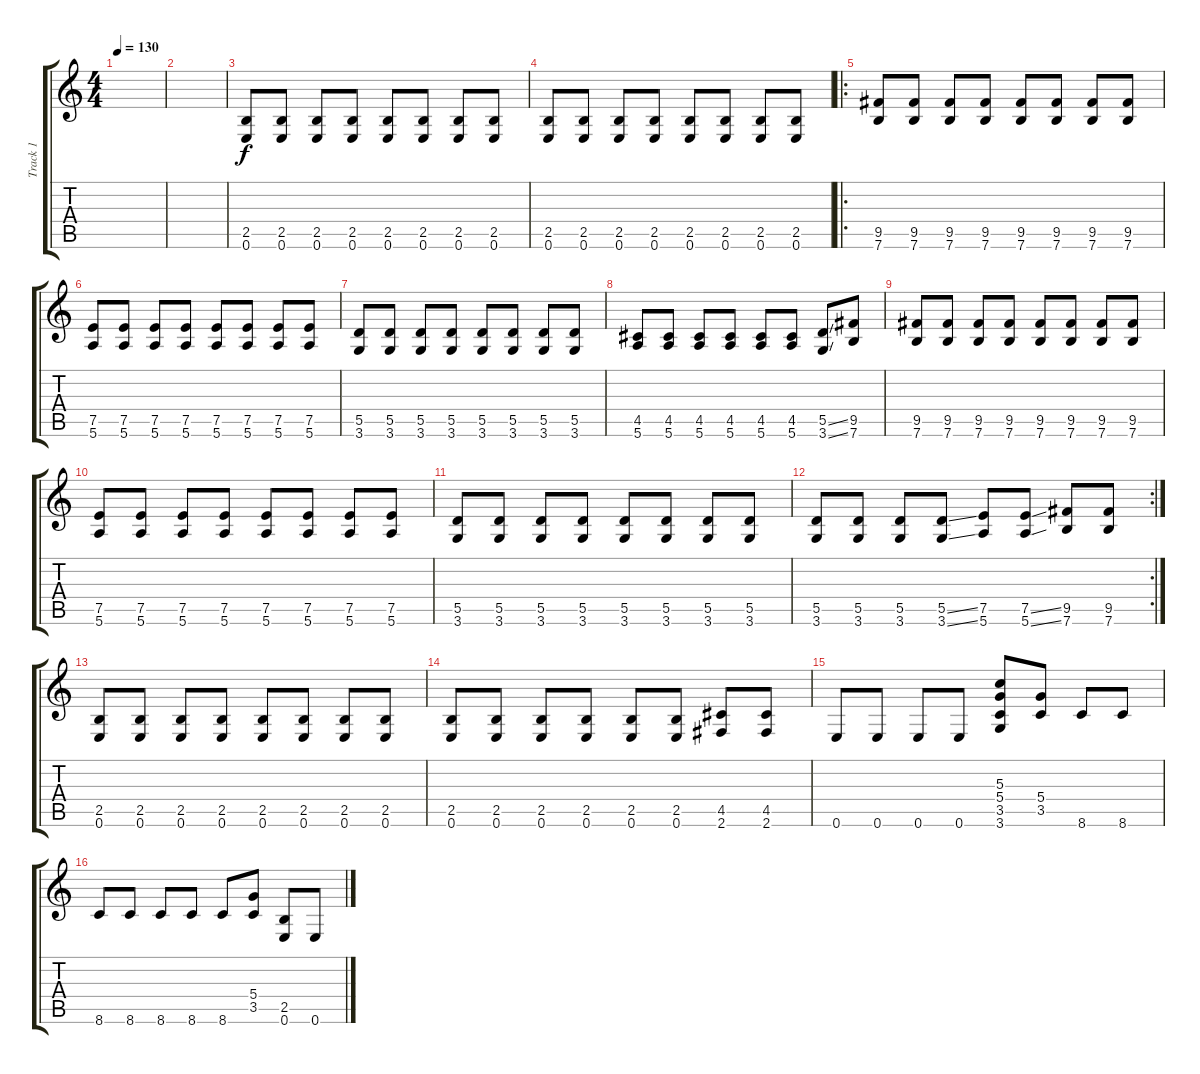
\track ("Track 1" "Track 1") {instrument distortionguitar}
\staff {score tabs}
\tuning (E4 B3 G3 D3 A2 E2) {hide}
\ts (4 4)
\tempo 130
\clef g2
\ks c
|
|
(2.5 0.6).8 (2.5 0.6).8 (2.5 0.6).8 (2.5 0.6).8 (2.5 0.6).8 (2.5 0.6).8 (2.5 0.6).8 (2.5 0.6).8 |
(2.5 0.6).8 (2.5 0.6).8 (2.5 0.6).8 (2.5 0.6).8 (2.5 0.6).8 (2.5 0.6).8 (2.5 0.6).8 (2.5 0.6).8 |
\ro
(9.5 7.6).8{balance 8} (9.5 7.6).8 (9.5 7.6).8 (9.5 7.6).8 (9.5 7.6).8 (9.5 7.6).8 (9.5 7.6).8 (9.5 7.6).8 |
(7.5 5.6).8 (7.5 5.6).8 (7.5 5.6).8 (7.5 5.6).8 (7.5 5.6).8 (7.5 5.6).8 (7.5 5.6).8 (7.5 5.6).8 |
(5.5 3.6).8 (5.5 3.6).8 (5.5 3.6).8 (5.5 3.6).8 (5.5 3.6).8 (5.5 3.6).8 (5.5 3.6).8 (5.5 3.6).8 |
(4.5 5.6).8 (4.5 5.6).8 (4.5 5.6).8 (4.5 5.6).8 (4.5 5.6).8 (4.5 5.6).8 (5.5{ss} 3.6{ss}).8 (9.5 7.6).8 |
(9.5 7.6).8 (9.5 7.6).8 (9.5 7.6).8 (9.5 7.6).8 (9.5 7.6).8 (9.5 7.6).8 (9.5 7.6).8 (9.5 7.6).8 |
(7.5 5.6).8 (7.5 5.6).8 (7.5 5.6).8 (7.5 5.6).8 (7.5 5.6).8 (7.5 5.6).8 (7.5 5.6).8 (7.5 5.6).8 |
(5.5 3.6).8 (5.5 3.6).8 (5.5 3.6).8 (5.5 3.6).8 (5.5 3.6).8 (5.5 3.6).8 (5.5 3.6).8 (5.5 3.6).8 |
\rc 2
(5.5 3.6).8 (5.5 3.6).8 (5.5 3.6).8 (5.5{ss} 3.6{ss}).8 (7.5 5.6).8 (7.5{ss} 5.6{ss}).8 (9.5 7.6).8 (9.5 7.6).8 |
(2.5 0.6).8 (2.5 0.6).8 (2.5 0.6).8 (2.5 0.6).8 (2.5 0.6).8 (2.5 0.6).8 (2.5 0.6).8 (2.5 0.6).8 |
(2.5 0.6).8 (2.5 0.6).8 (2.5 0.6).8 (2.5 0.6).8 (2.5 0.6).8 (2.5 0.6).8 (4.5 2.6).8 (4.5 2.6).8 |
0.6.8 0.6.8 0.6.8 0.6.8 (5.3 5.4 3.5 3.6).8 (5.4 3.5).8 8.6.8 8.6.8 |
8.6.8 8.6.8 8.6.8 8.6.8 8.6.8 (5.4 3.5).8 (2.5 0.6).8 0.6.8
